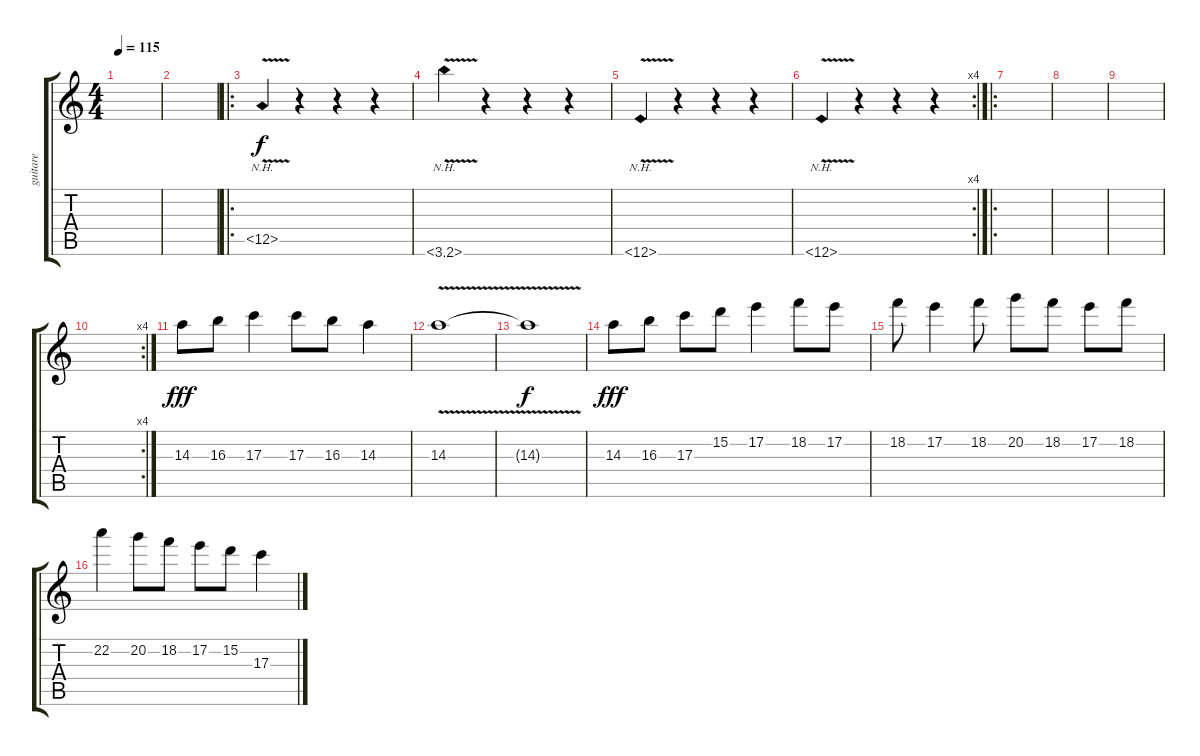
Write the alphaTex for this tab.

\track ("guitare" "guitare") {instrument overdrivenguitar}
\staff {score tabs}
\tuning (E4 B3 G3 D3 A2 E2) {hide}
\ts (4 4)
\tempo 115
\clef g2
\ks c
|
|
\ro
0.5{nh v}.4 r.4 r.4 r.4 |
3.6{nh v}.4 r.4 r.4 r.4 |
1.6{nh v}.4 r.4 r.4 r.4 |
\rc 4
0.6{nh v}.4 r.4 r.4 r.4 |
\ro
|
|
|
\rc 4
|
14.3.8{dy fff} 16.3.8 17.3.4 17.3.8 16.3.8 14.3.4 |
14.3{v}.1 |
14.3{t}.1{dy f} |
14.3.8{dy fff} 16.3.8 17.3.8 15.2.8 17.2.4 18.2.8 17.2.8 |
18.2.8 17.2.4 18.2.8 20.2.8 18.2.8 17.2.8 18.2.8 |
22.2.4 20.2.8 18.2.8 17.2.8 15.2.8 17.3.4
